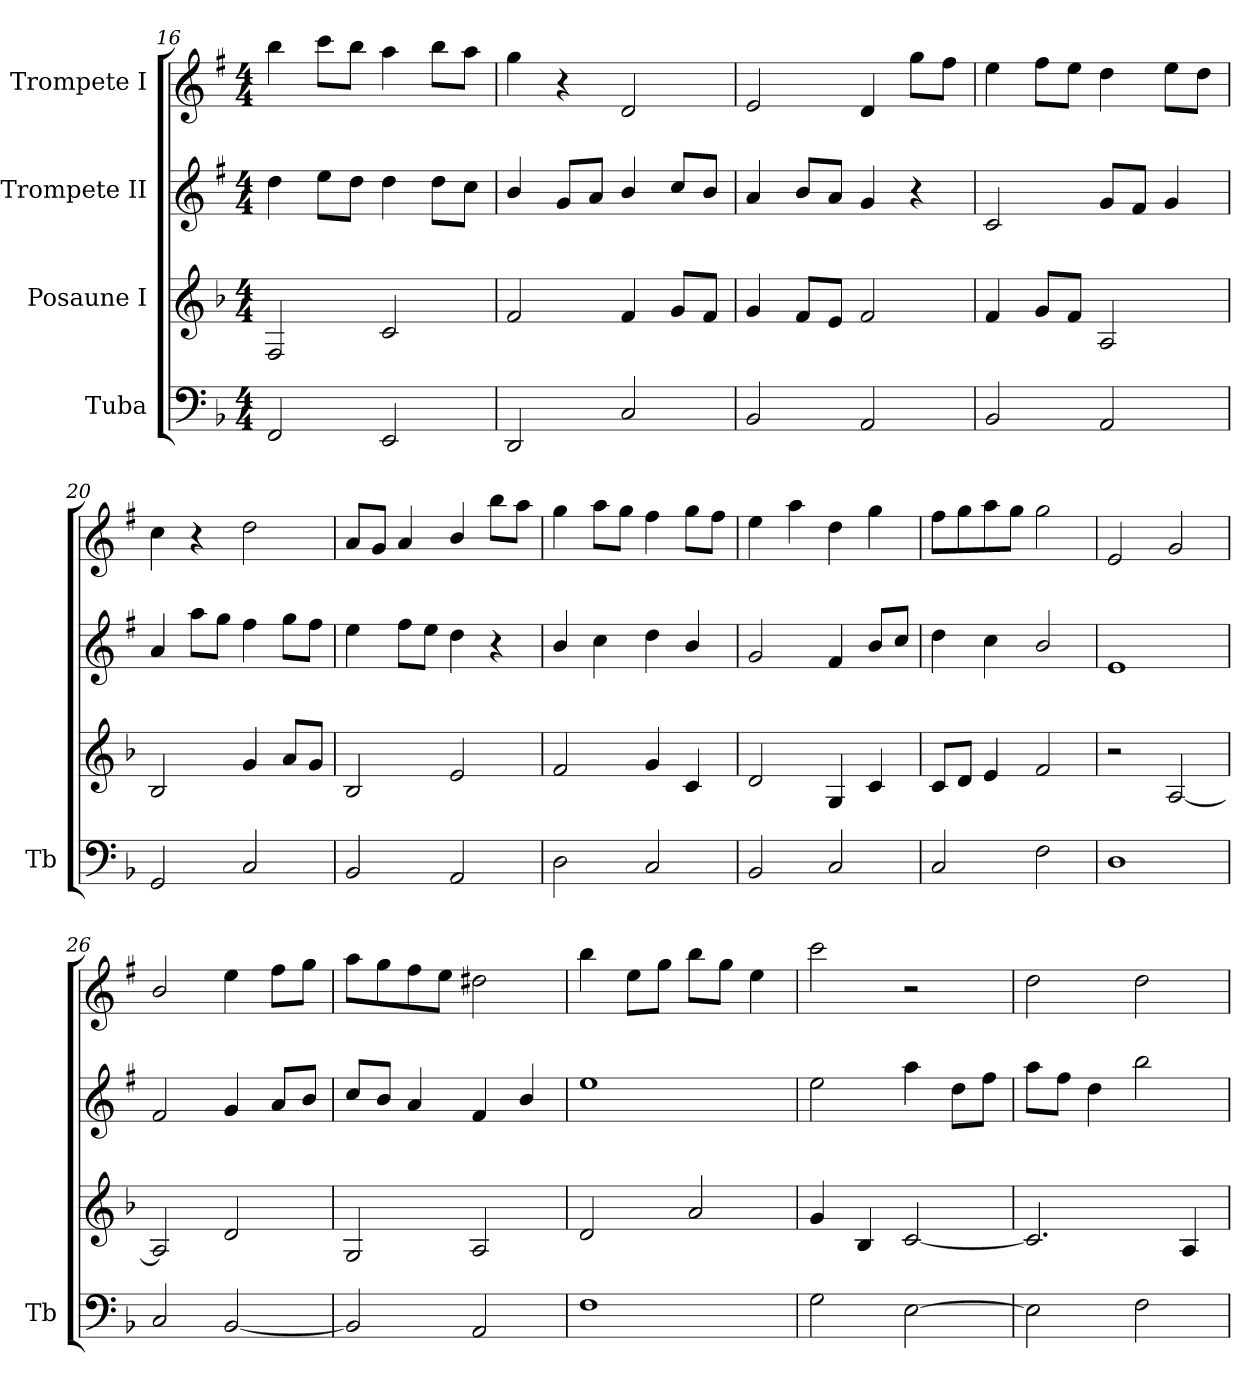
**kern	**kern	**kern	**kern
*part4	*part3	*part2	*part1
*staff4	*staff3	*staff2	*staff1
*I"Tuba	*I"Posaune I	*I"Trompete II	*I"Trompete I
*I'Tb	*	*	*
!!LO:LB:g=z
*clefF4	*clefG2	*clefG2	*clefG2
*	*	*ITrd1c2	*ITrd1c2
*k[b-]	*k[b-]	*k[b-]	*k[b-]
*M4/4	*M4/4	*M4/4	*M4/4
=16	=16	=16	=16
2FF/	2F/	4cc\	4aa\
.	.	8dd\L	8bb-\L
.	.	8cc\J	8aa\J
2EE/	2c/	4cc\	4gg\
.	.	8cc\L	8aa\L
.	.	8b-\J	8gg\J
=17	=17	=17	=17
2DD/	2f/	4a/	4ff\
.	.	8f/L	4r
.	.	8g/J	.
2C/	4f/	4a/	2c/
.	8g/L	8b-/L	.
.	8f/J	8a/J	.
=18	=18	=18	=18
2BB-/	4g/	4g/	2d/
.	8f/L	8a/L	.
.	8e/J	8g/J	.
2AA/	2f/	4f/	4c/
.	.	4r	8ff\L
.	.	.	8ee\J
=19	=19	=19	=19
2BB-/	4f/	2B-/	4dd\
.	8g/L	.	8ee\L
.	8f/J	.	8dd\J
2AA/	2A/	8f/L	4cc\
.	.	8e/J	.
.	.	4f/	8dd\L
.	.	.	8cc\J
=20	=20	=20	=20
2GG/	2B-/	4g/	4b-\
.	.	8gg\L	4r
.	.	8ff\J	.
2C/	4g/	4ee\	2cc\
.	8a/L	8ff\L	.
.	8g/J	8ee\J	.
=21	=21	=21	=21
2BB-/	2B-/	4dd\	8g/L
.	.	.	8f/J
.	.	8ee\L	4g/
.	.	8dd\J	.
2AA/	2e/	4cc\	4a/
.	.	4r	8aa\L
.	.	.	8gg\J
=22	=22	=22	=22
2D\	2f/	4a/	4ff\
.	.	4b-\	8gg\L
.	.	.	8ff\J
2C/	4g/	4cc\	4ee\
.	4c/	4a/	8ff\L
.	.	.	8ee\J
!!LO:PB:g=z
=23	=23	=23	=23
2BB-/	2d/	2f/	4dd\
.	.	.	4gg\
2C/	4G/	4e/	4cc\
.	4c/	8a/L	4ff\
.	.	8b-/J	.
=24	=24	=24	=24
2C/	8c/L	4cc\	8ee\L
.	8d/J	.	8ff\
.	4e/	4b-\	8gg\
.	.	.	8ff\J
2F\	2f/	2a/	2ff\
=25	=25	=25	=25
1D	2r	1d	2d/
.	[2A/	.	2f/
=26	=26	=26	=26
2C/	2A/]	2e/	2a/
[2BB-/	2d/	4f/	4dd\
.	.	8g/L	8ee\L
.	.	8a/J	8ff\J
=27	=27	=27	=27
2BB-/]	2G/	8b-/L	8gg\L
.	.	8a/J	8ff\
.	.	4g/	8ee\
.	.	.	8dd\J
2AA/	2A/	4e/	2cc#X\
.	.	4a/	.
=28	=28	=28	=28
1F	2d/	1dd	4aa\
.	.	.	8dd\L
.	.	.	8ff\J
.	2a/	.	8aa\L
.	.	.	8ff\J
.	.	.	4dd\
=29	=29	=29	=29
2G\	4g/	2dd\	2bb-\
.	4B-/	.	.
[2E\	[2c/	4gg\	2r
.	.	8cc\L	.
.	.	8ee\J	.
=30	=30	=30	=30
2E\]	2.c/]	8gg\L	2cc\
.	.	8ee\J	.
.	.	4cc\	.
2F\	.	2aa\	2cc\
.	4A/	.	.
=	=	=	=
*-	*-	*-	*-
